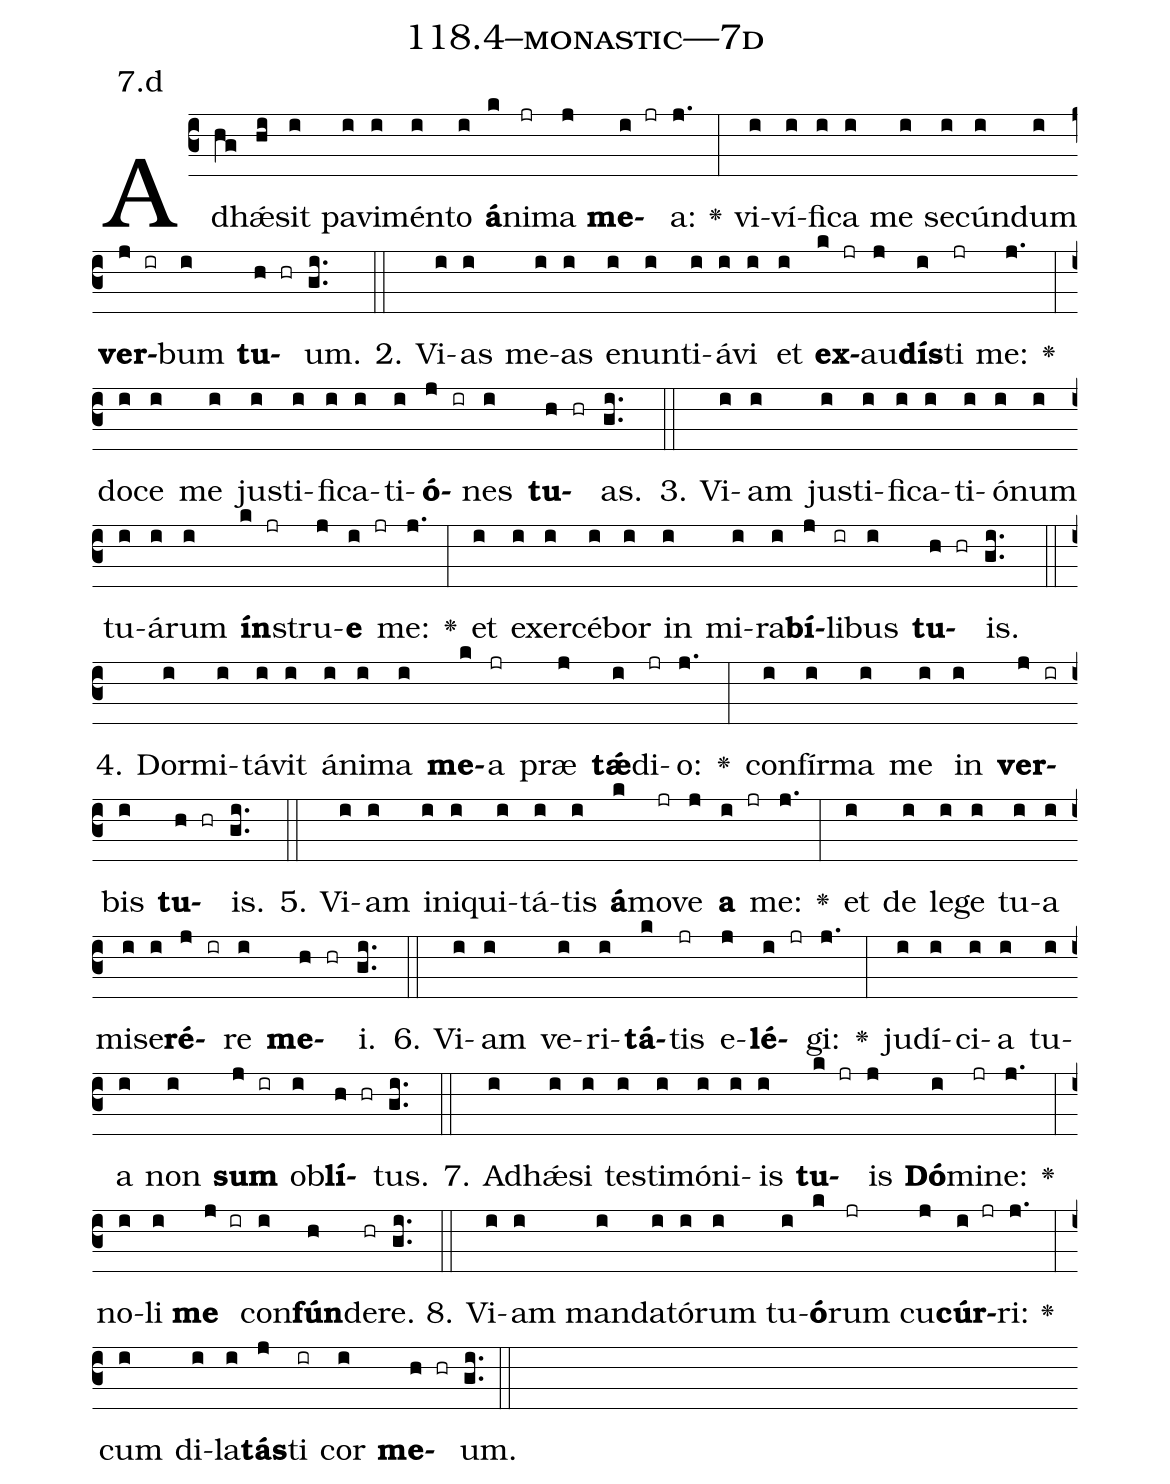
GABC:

name: 118.4--monastic---7d;
annotation: 7.d;
%%
(c3)Ad(hg)hǽ(hi)sit(i) pa(i)vi(i)mén(i)to(i) <b>á</b>(k)ni(jr)ma(j) <b>me</b>(i jr)a:(j.) <v>\greheightstar</v>(:) vi(i)ví(i)fi(i)ca(i) me(i) se(i)cún(i)dum(i) <b>ver</b>(j ir)bum(i) <b>tu</b>(h hr)um.(gi..) (::)
2. Vi(i)as(i) me(i)as(i) e(i)nun(i)ti(i)á(i)vi(i) et(i) <b>ex</b>(k jr)au(j)<b>dís</b>(i)ti(jr) me:(j.) <v>\greheightstar</v>(:) do(i)ce(i) me(i) jus(i)ti(i)fi(i)ca(i)ti(i)<b>ó</b>(j ir)nes(i) <b>tu</b>(h hr)as.(gi..) (::)
3. Vi(i)am(i) jus(i)ti(i)fi(i)ca(i)ti(i)ó(i)num(i) tu(i)á(i)rum(i) <b>ín</b>(k jr)stru(j)<b>e</b>(i jr) me:(j.) <v>\greheightstar</v>(:) et(i) ex(i)er(i)cé(i)bor(i) in(i) mi(i)ra(i)<b>bí</b>(j)li(ir)bus(i) <b>tu</b>(h hr)is.(gi..) (::)
4. Dor(i)mi(i)tá(i)vit(i) á(i)ni(i)ma(i) <b>me</b>(k)a(jr) præ(j) <b>tǽ</b>(i)di(jr)o:(j.) <v>\greheightstar</v>(:) con(i)fír(i)ma(i) me(i) in(i) <b>ver</b>(j ir)bis(i) <b>tu</b>(h hr)is.(gi..) (::)
5. Vi(i)am(i) in(i)i(i)qui(i)tá(i)tis(i) <b>á</b>(k)mo(jr)ve(j) <b>a</b>(i jr) me:(j.) <v>\greheightstar</v>(:) et(i) de(i) le(i)ge(i) tu(i)a(i) mi(i)se(i)<b>ré</b>(j ir)re(i) <b>me</b>(h hr)i.(gi..) (::)
6. Vi(i)am(i) ve(i)ri(i)<b>tá</b>(k)tis(jr) e(j)<b>lé</b>(i jr)gi:(j.) <v>\greheightstar</v>(:) ju(i)dí(i)ci(i)a(i) tu(i)a(i) non(i) <b>sum</b>(j ir) ob(i)<b>lí</b>(h hr)tus.(gi..) (::)
7. Ad(i)hǽ(i)si(i) tes(i)ti(i)mó(i)ni(i)is(i) <b>tu</b>(k jr)is(j) <b>Dó</b>(i)mi(jr)ne:(j.) <v>\greheightstar</v>(:) no(i)li(i) <b>me</b>(j ir) con(i)<b>fún</b>(h)de(hr)re.(gi..) (::)
8. Vi(i)am(i) man(i)da(i)tó(i)rum(i) tu(i)<b>ó</b>(k)rum(jr) cu(j)<b>cúr</b>(i jr)ri:(j.) <v>\greheightstar</v>(:) cum(i) di(i)la(i)<b>tás</b>(j)ti(ir) cor(i) <b>me</b>(h hr)um.(gi..) (::)
